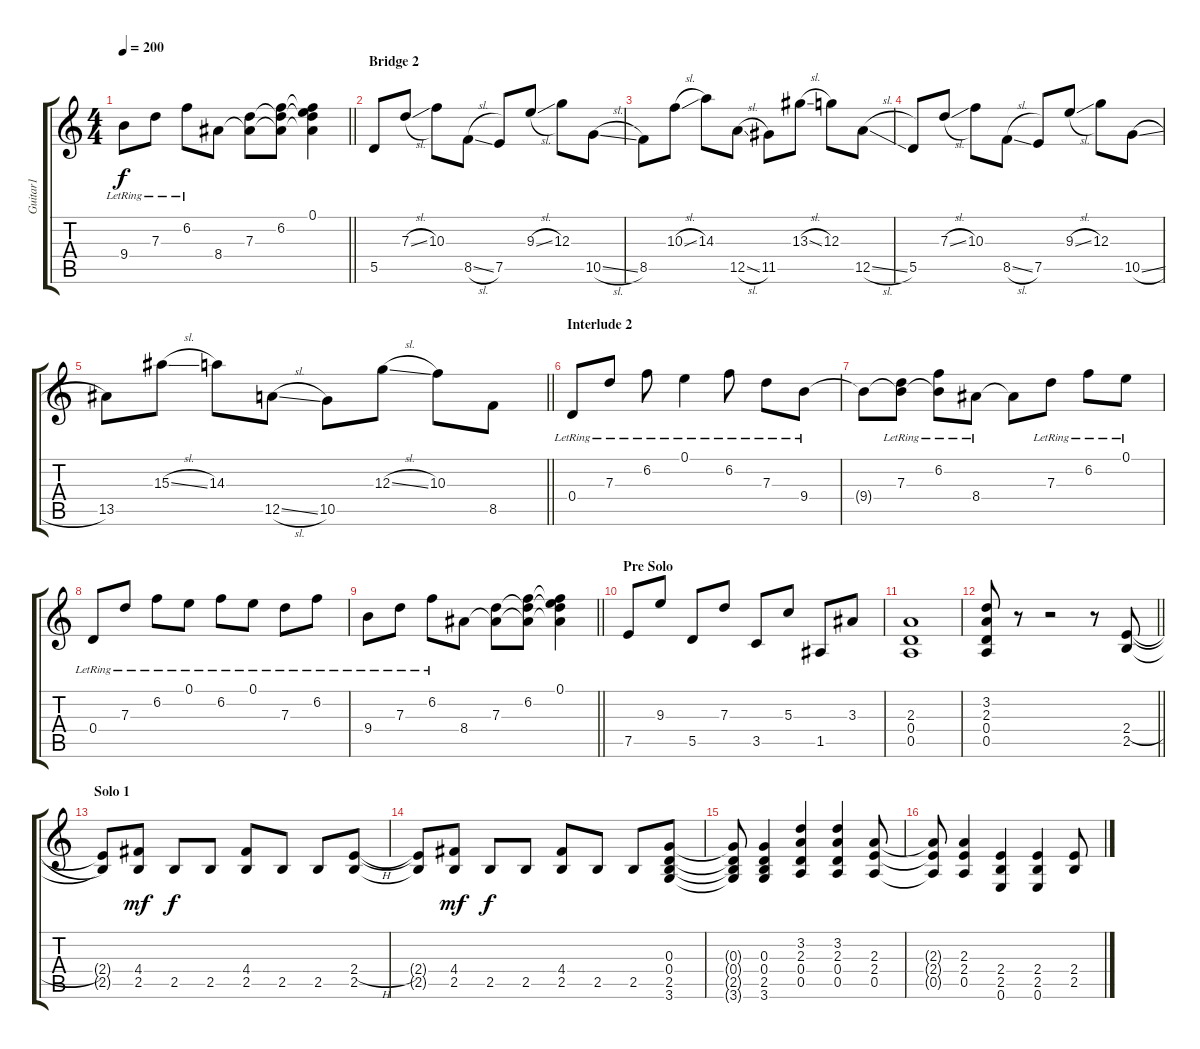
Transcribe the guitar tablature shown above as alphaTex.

\track ("Guitar1" "Guitar1") {instrument distortionguitar}
\staff {score tabs}
\tuning (E4 B3 G3 D3 A2 E2) {hide}
\ts (4 4)
\tempo 200
\clef g2
\barLineRight lightlight
\ks c
9.4{lr}.8{dy f instrument acousticguitarnylon} 7.3{lr}.8 6.2{lr}.8 8.4.8 (7.3 8.4{t}).8 (6.2 7.3{t} 8.4{t}).8 (0.1 6.2{t} 7.3{t} 8.4{t}).4 |
\section ("" "Bridge 2")
5.5.8{instrument overdrivenguitar} 7.3{sl}.8 10.3.8 8.5{sl}.8 7.5.8 9.3{sl}.8 12.3.8 10.5{sl}.8 |
8.5.8 10.3{sl}.8 14.3.8 12.5{sl}.8 11.5.8 13.3{sl}.8 12.3.8 12.5{sl}.8 |
5.5.8 7.3{sl}.8 10.3.8 8.5{sl}.8 7.5.8 9.3{sl}.8 12.3.8 10.5{sl}.8 |
\barLineRight lightlight
13.5.8 15.3{sl}.8 14.3.8 12.5{sl}.8 10.5.8 12.3{sl}.8 10.3.8 8.5.8 |
\section ("" "Interlude 2")
0.4{lr}.8{instrument acousticguitarnylon} 7.3{lr}.8 6.2{lr}.8 0.1{lr}.4 6.2{lr}.8 7.3{lr}.8 9.4{lr}.8 |
9.4{t}.8{instrument acousticguitarnylon} (7.3{lr} 9.4{t}).8 (6.2{lr} 9.4{t}).8 8.4{lr}.8 8.4{t}.8 7.3{lr}.8 6.2{lr}.8 0.1{lr}.8 |
0.4{lr}.8{instrument acousticguitarnylon} 7.3{lr}.8 6.2{lr}.8 0.1{lr}.8 6.2{lr}.8 0.1{lr}.8 7.3{lr}.8 6.2{lr}.8 |
\barLineRight lightlight
9.4{lr}.8{instrument acousticguitarnylon} 7.3{lr}.8 6.2{lr}.8 8.4.8 (7.3 8.4{t}).8 (6.2 7.3{t} 8.4{t}).8 (0.1 6.2{t} 7.3{t} 8.4{t}).4 |
\section ("" "Pre Solo")
7.5.8{instrument distortionguitar} 9.3.8 5.5.8 7.3.8 3.5.8 5.3.8 1.5.8 3.3.8 |
(2.3 0.4 0.5).1 |
\barLineRight lightlight
(3.2 2.3 0.4 0.5).8 r.8 r.2 r.8 (2.4{h} 2.5).8 |
\section ("" "Solo 1")
(2.4{t} 2.5{t}).8 (4.4 2.5).8{dy mf} 2.5.8{dy f} 2.5.8 (4.4 2.5).8 2.5.8 2.5.8 (2.4{h} 2.5).8 |
(2.4{t} 2.5{t}).8 (4.4 2.5).8{dy mf} 2.5.8{dy f} 2.5.8 (4.4 2.5).8 2.5.8 2.5.8 (0.3 0.4 2.5 3.6).8 |
(0.3{t} 0.4{t} 2.5{t} 3.6{t}).8 (0.3 0.4 2.5 3.6).4 (3.2 2.3 0.4 0.5).4 (3.2 2.3 0.4 0.5).4 (2.3 2.4 0.5).8 |
(2.3{t} 2.4{t} 0.5{t}).8 (2.3 2.4 0.5).4 (2.4 2.5 0.6).4 (2.4 2.5 0.6).4 (2.4{h} 2.5).8
